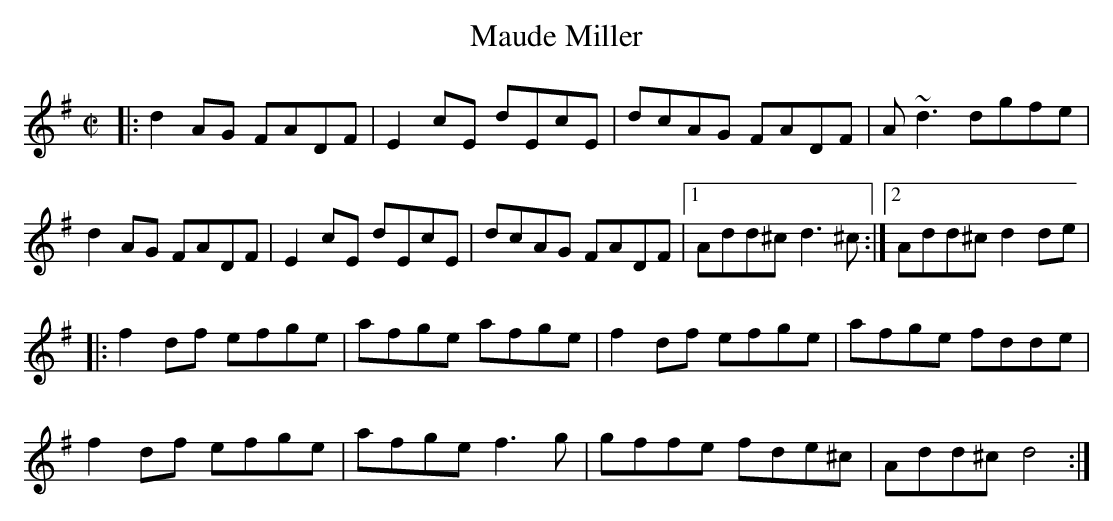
X:1
T:Maude Miller
M:C|
K:Dmix
|: d2AG FADF | E2cE dEcE | dcAG FADF | A~d3 dgfe |
d2AG FADF | E2cE dEcE | dcAG FADF |1 Add^c d3^c :|2 Add^c d2de |
|: f2df efge | afge afge | f2df efge | afge fdde |
f2df efge | afge f3g | gffe fde^c | Add^c d4 :|
